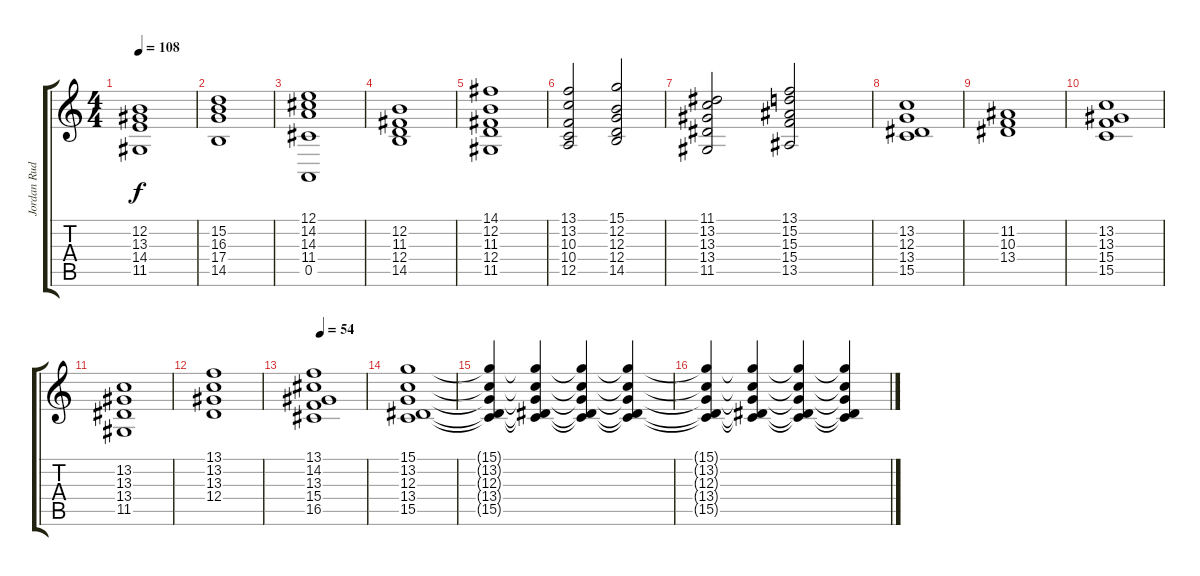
\track ("Jordan Rudess - Left Hand" "Jordan Rud") {instrument acousticgrandpiano}
\staff {score tabs}
\tuning (E4 B3 G3 D3 A2 E2) {hide}
\ts (4 4)
\tempo 108
\clef g2
\ks c
(12.2 13.3 14.4 11.5).1{dy f} |
(15.2 16.3 17.4 14.5).1 |
(12.1 14.2 14.3 11.4 0.5).1 |
(12.2 11.3 12.4 14.5).1 |
(14.1 12.2 11.3 12.4 11.5).1 |
(13.1 13.2 10.3 10.4 12.5).2 (15.1 12.2 12.3 12.4 14.5).2 |
(11.1 13.2 13.3 13.4 11.5).2 (13.1 15.2 15.3 15.4 13.5).2 |
(13.2 12.3 13.4 15.5).1 |
(11.2 10.3 13.4).1 |
(13.2 13.3 15.4 15.5).1 |
(13.2 13.3 13.4 11.5).1 |
(13.1 13.2 13.3 12.4).1 |
\tempo 54
(13.1 14.2 13.3 15.4 16.5).1 |
(15.1 13.2 12.3 13.4 15.5).1{volume 16} |
(15.1{t} 13.2{t} 12.3{t} 13.4{t} 15.5{t}).4{volume 14} (15.1{t} 13.2{t} 12.3{t} 13.4{t} 15.5{t}).4{volume 12} (15.1{t} 13.2{t} 12.3{t} 13.4{t} 15.5{t}).4{volume 10} (15.1{t} 13.2{t} 12.3{t} 13.4{t} 15.5{t}).4{volume 8} |
(15.1{t} 13.2{t} 12.3{t} 13.4{t} 15.5{t}).4{volume 6} (15.1{t} 13.2{t} 12.3{t} 13.4{t} 15.5{t}).4{volume 4} (15.1{t} 13.2{t} 12.3{t} 13.4{t} 15.5{t}).4{volume 2} (15.1{t} 13.2{t} 12.3{t} 13.4{t} 15.5{t}).4{volume 0}
